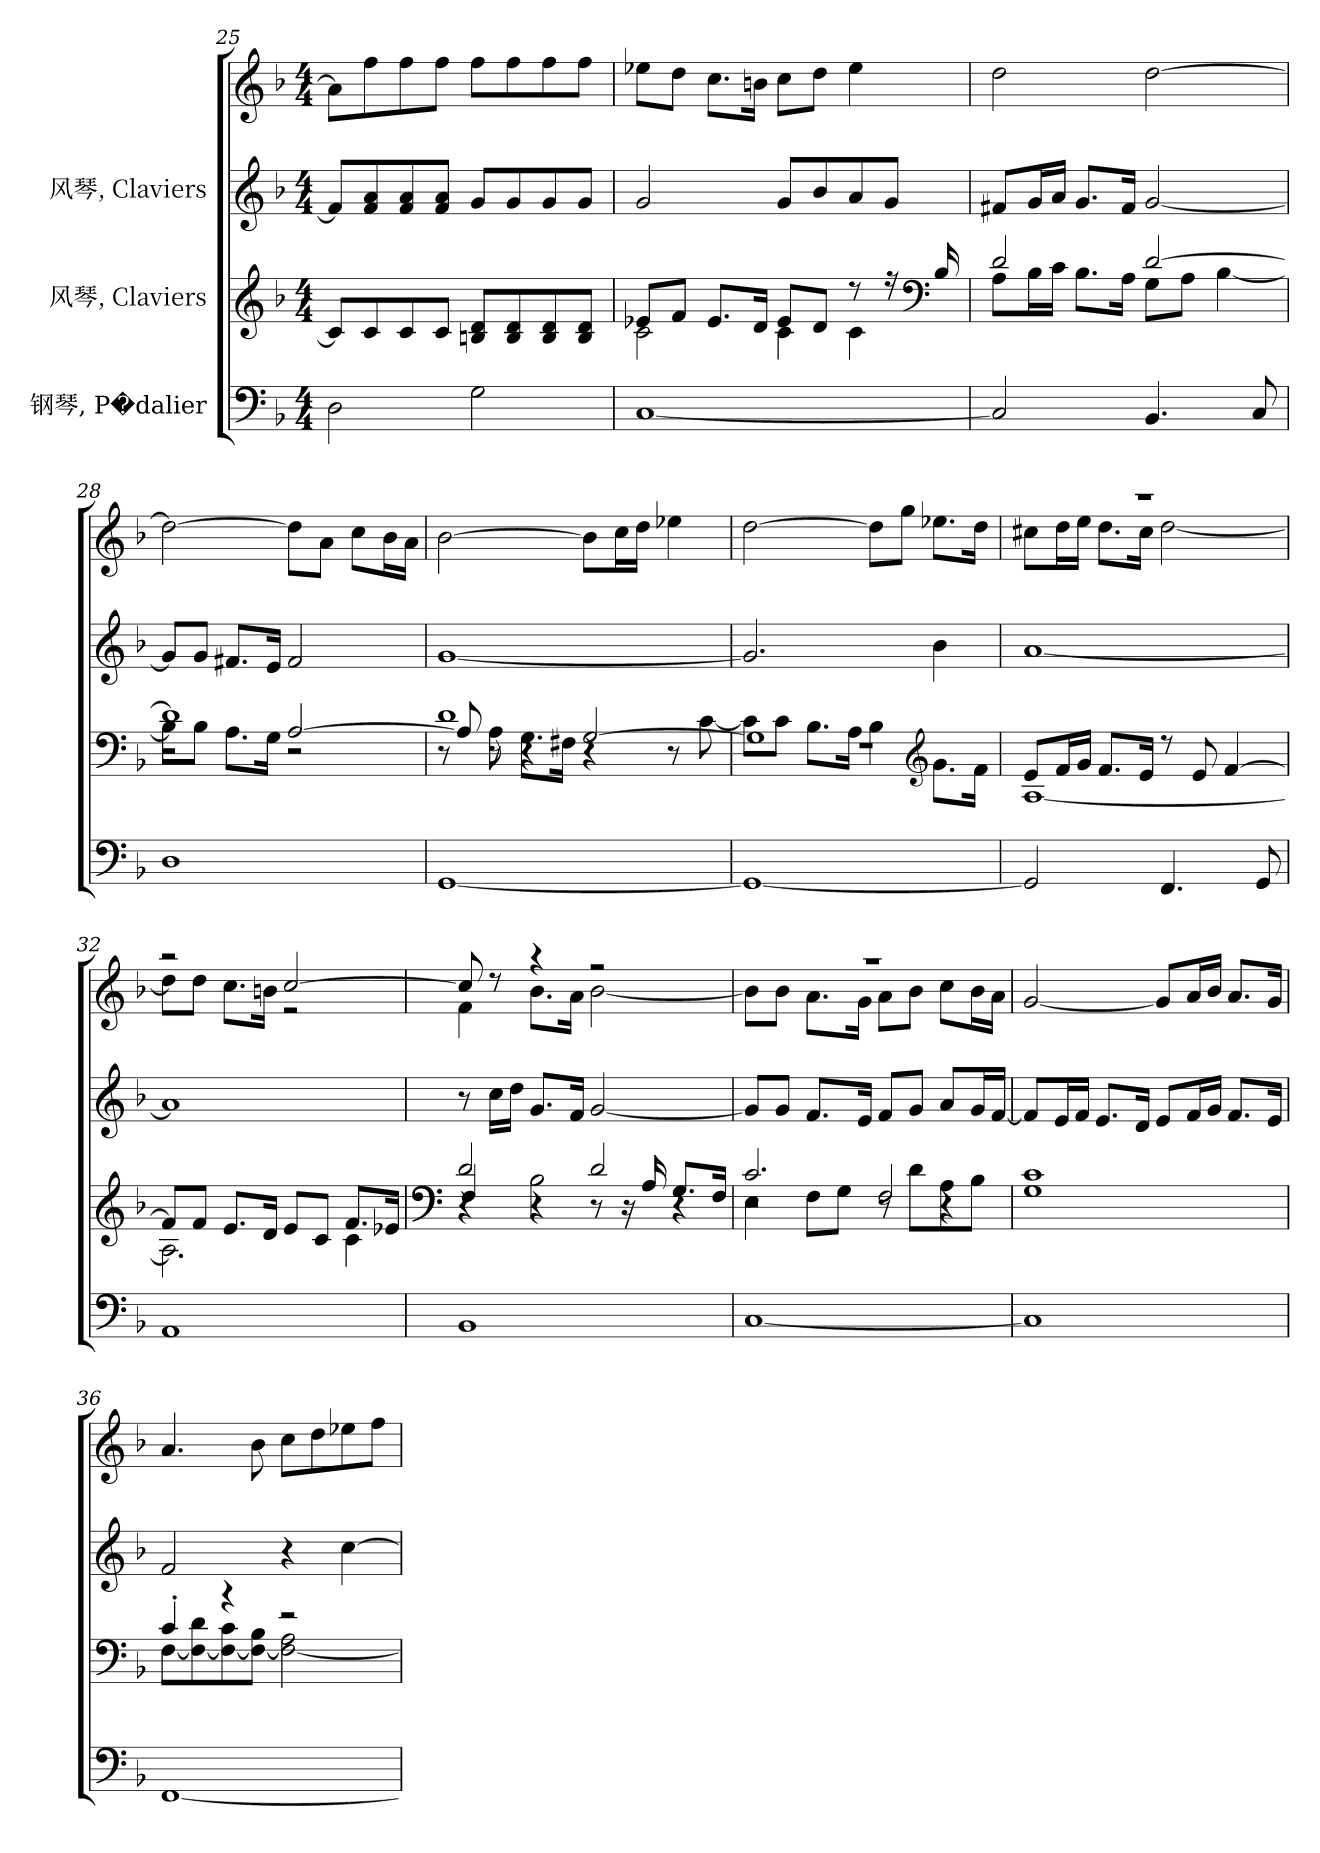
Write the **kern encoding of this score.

**kern	**kern	**kern	**kern
*part3	*part2	*part1	*part1
*staff4	*staff3	*staff2	*staff1
*I"钢琴, P�dalier	*I"风琴, Claviers	*I"风琴, Claviers	*
*clefF4	*clefG2	*clefG2	*clefG2
*k[b-]	*k[b-]	*k[b-]	*k[b-]
*M4/4	*M4/4	*M4/4	*M4/4
=25	=25	=25	=25
2D\	8c/L]	8f/L]	8a\L]
.	8c/	8f/ 8a/	8ff\
.	8c/	8f/ 8a/	8ff\
.	8c/J	8f/ 8a/J	8ff\J
2G\	8Bn/ 8d/L	8g/L	8ff\L
.	8B/ 8d/	8g/	8ff\
.	8B/ 8d/	8g/	8ff\
.	8B/ 8d/J	8g/J	8ff\J
=26	=26	=26	=26
*	*^	*	*
[1C	8e-X/L	2c\	2g/	8ee-X\L
.	8f/J	.	.	8dd\J
.	8.e-/L	.	.	8.cc\L
.	16d/Jk	.	.	16bn\Jk
.	8e-/L	4c\	8g/L	8cc\L
.	8d/J	.	8b-/	8dd\J
.	8r	4c\	8a/	4ee-\
.	16r	.	8g/J	.
*	*clefF4	*	*	*
.	16B-/	.	.	.
!!LO:LB:g=z
=27	=27	=27	=27	=27
2C/]	2d/	8A\L	8f#X/L	2dd\
.	.	16B-\L	16g/L	.
.	.	16c\JJ	16a/JJ	.
.	.	8.B-\L	8.g/L	.
.	.	16A\Jk	16f#/Jk	.
4.BB-/	[2d/	8G\L	[2g/	[2dd\
.	.	8A\J	.	.
.	.	[4B-\	.	.
8C/	.	.	.	.
=28	=28	=28	=28	=28
*	*	*^	*	*
1D	1d]	8B-\L]	2r	8g/L]	2dd\_
.	.	8B-\J	.	8g/J	.
.	.	8.A\L	.	8.f#X/L	.
.	.	16G\Jk	.	16e/Jk	.
.	.	2r	[2A/	2f#/	8dd\L]
.	.	.	.	.	8a\J
.	.	.	.	.	8cc\L
.	.	.	.	.	16b-\L
.	.	.	.	.	16a\JJ
=29	=29	=29	=29	=29	=29
[1GG	1d	8r	8A/]	[1g	[2b-\
.	.	8A\	8r	.	.
.	.	8.G\L	4r	.	.
.	.	16F#X\Jk	.	.	.
.	.	4r	[2G/	.	8b-\L]
.	.	.	.	.	16cc\L
.	.	.	.	.	16dd\JJ
.	.	8r	.	.	4ee-X\
.	.	[8c\	.	.	.
!!LO:PB:g=z
=30	=30	=30	=30	=30	=30
1GG_	1r	8c\L]	1G]	2.g/]	[2dd\
.	.	8c\J	.	.	.
.	.	8.B-\L	.	.	.
.	.	16A\Jk	.	.	.
.	.	4B-\	.	.	8dd\L]
.	.	.	.	.	8gg\J
*	*clefG2	*	*	*	*
.	.	8.g\L	.	4b-\	8.ee-X\L
.	.	16f\Jk	.	.	16dd\Jk
*	*	*v	*v	*	*
=31	=31	=31	=31	=31
*	*	*	*	*^
2GG/]	8e/L	[1A	[1a	1r	8cc#X\L
.	16f/L	.	.	.	16dd\L
.	16g/JJ	.	.	.	16ee\JJ
.	8.f/L	.	.	.	8.dd\L
.	16e/Jk	.	.	.	16cc#\Jk
4.FF/	8r	.	.	.	[2dd\
.	8e/	.	.	.	.
.	[4f/	.	.	.	.
8GG/	.	.	.	.	.
=32	=32	=32	=32	=32	=32
1AA	8f/L]	2.A\]	1a]	2r	8dd\L]
.	8f/J	.	.	.	8dd\J
.	8.e/L	.	.	.	8.cc\L
.	16d/Jk	.	.	.	16bn\Jk
.	8e/L	.	.	[2cc/	2r
.	8c/J	.	.	.	.
.	8.f/L	4c\	.	.	.
.	16e-X/Jk	.	.	.	.
*	*v	*v	*	*	*
!!LO:LB:g=z	!!
=33	=33	=33	=33	=33
*	*clefF4	*	*	*
*	*^	*	*	*
*	*	*^	*	*	*
1BB-	2d/	4r	4F/	8r	8cc/]	4f\
.	.	.	.	16cc\LL	8r	.
.	.	.	.	16dd\JJ	.	.
.	.	2B-\	4r	8.g/L	4r	8.b-\L
.	.	.	.	16f/Jk	.	16a\Jk
.	2d/	.	8r	[2g/	2r	[2b-\
.	.	.	16r	.	.	.
.	.	.	16A/	.	.	.
.	.	4r	8.G/L	.	.	.
.	.	.	16F/Jk	.	.	.
=34	=34	=34	=34	=34	=34	=34
[1C	2.c/	4E\	2r	8g/L]	1r	8b-\L]
.	.	.	.	8g/J	.	8b-\J
.	.	8F\L	.	8.f/L	.	8.a\L
.	.	8G\J	.	.	.	.
.	.	.	.	16e/Jk	.	16g\Jk
.	.	8r	2F/	8f/L	.	8a\L
.	.	8d\L	.	8g/J	.	8b-\J
.	4r	8A\	.	8a/L	.	8cc\L
.	.	8B-\J	.	16g/L	.	16b-\L
.	.	.	.	[16f/JJ	.	16a\JJ
*	*v	*v	*v	*	*v	*v
=35	=35	=35	=35
1C]	1G 1c	8f/L]	[2g/
.	.	16e/L	.
.	.	16f/JJ	.
.	.	8.e/L	.
.	.	16d/Jk	.
.	.	8e/L	8g/L]
.	.	16f/L	16a/L
.	.	16g/JJ	16b-/JJ
.	.	8.f/L	8.a/L
.	.	16e/Jk	16g/Jk
!!LO:LB:g=z
=36	=36	=36	=36
*	*^	*	*
[1FF	4c'/	[8F\L	2f/	4.a/
.	.	8F\_ 8d\	.	.
.	4r	8F\_ 8c\	.	.
.	.	8F\_ 8B-\J	.	8b-\
.	2r	2F\_ 2A\	4r	8cc\L
.	.	.	.	8dd\
.	.	.	[4cc\	8ee-X\
.	.	.	.	8ff\J
*	*v	*v	*	*
=	=	=	=
*-	*-	*-	*-
